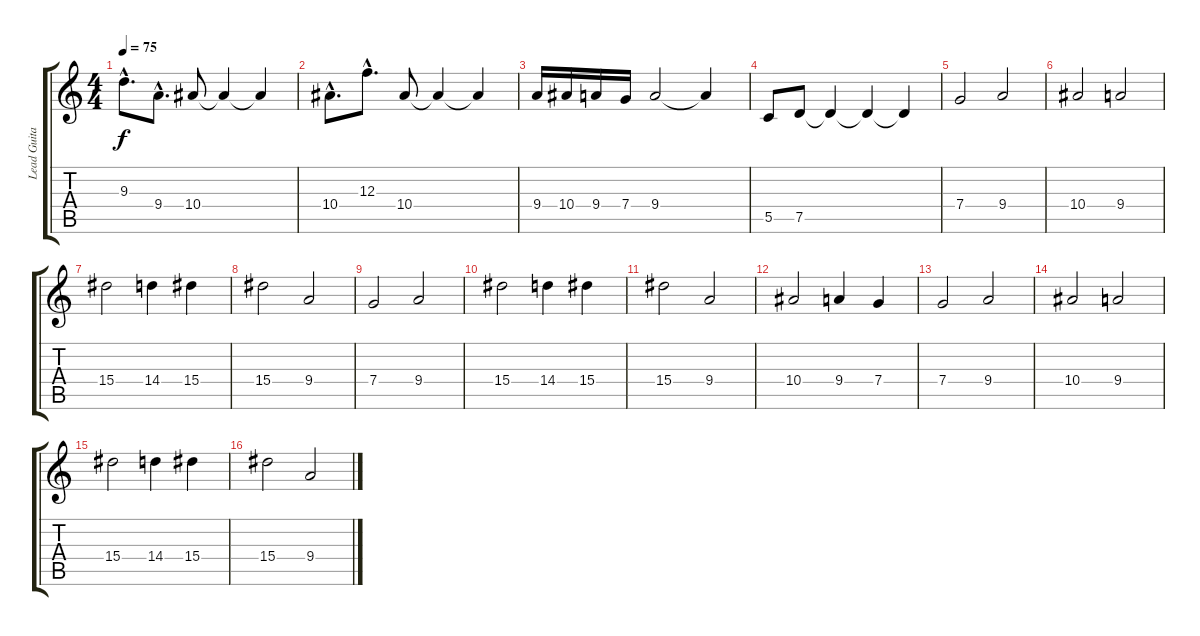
\track ("Lead Guitar" "Lead Guita") {instrument distortionguitar}
\staff {score tabs}
\tuning (D4 A3 F3 C3 G2 D2) {hide}
\ts (4 4)
\tempo 75
\clef g2
\ks c
9.3{hac}.8{d dy f} 9.4{hac}.8{d} 10.4.8 10.4{t}.4 10.4{t}.4 |
10.4{hac}.8{d} 12.3{hac}.8{d} 10.4.8 10.4{t}.4 10.4{t}.4 |
9.4.16 10.4.16 9.4.16 7.4.16 9.4.2 9.4{t}.4 |
5.5.8 7.5.8 7.5{t}.4 7.5{t}.4 7.5{t}.4 |
7.4.2 9.4.2 |
10.4.2 9.4.2 |
15.4.2 14.4.4 15.4.4 |
15.4.2 9.4.2 |
7.4.2 9.4.2 |
15.4.2 14.4.4 15.4.4 |
15.4.2 9.4.2 |
10.4.2 9.4.4 7.4.4 |
7.4.2 9.4.2 |
10.4.2 9.4.2 |
15.4.2 14.4.4 15.4.4 |
15.4.2 9.4.2
